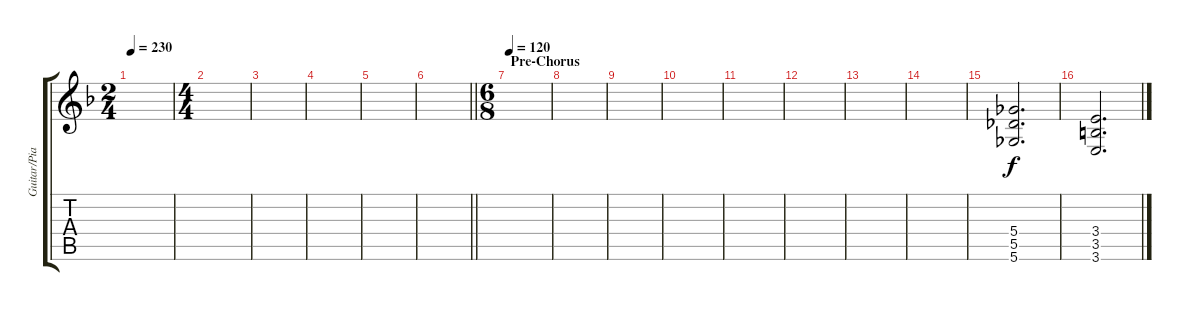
\track ("Guitar/Piano" "Guitar/Pia") {instrument distortionguitar}
\staff {score tabs}
\tuning (Eb4 Bb3 Gb3 Db3 Ab2 Db2) {hide}
\ts (2 4)
\tempo 230
\clef g2
\ks f
|
\ts (4 4)
|
|
|
|
\barLineRight lightlight
|
\ts (6 8)
\section ("" "Pre-Chorus")
\tempo 120
|
|
|
|
|
|
|
|
(5.4 5.5 5.6).2{d instrument distortionguitar} |
(3.4 3.5 3.6).2{d}
